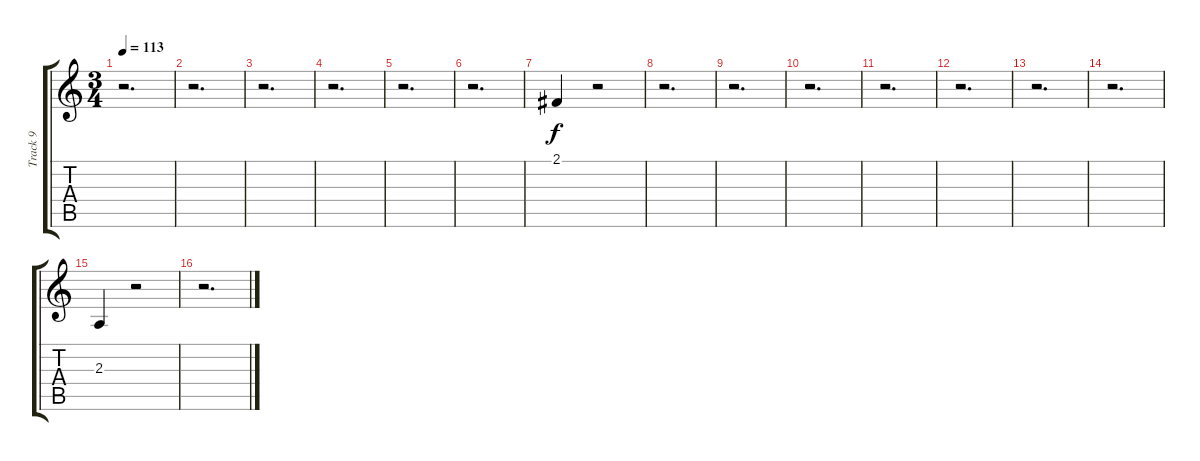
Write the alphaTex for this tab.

\track ("Track 9" "Track 9") {instrument orchestrahit}
\staff {score tabs}
\tuning (E4 B3 G3 D3 A2 E2) {hide}
\ts (3 4)
\tempo 113
\clef g2
\ks c
r.2{d dy f} |
r.2{d} |
r.2{d} |
r.2{d} |
r.2{d} |
r.2{d} |
2.1.4 r.2 |
r.2{d} |
r.2{d} |
r.2{d} |
r.2{d} |
r.2{d} |
r.2{d} |
r.2{d} |
2.3.4 r.2 |
r.2{d}
